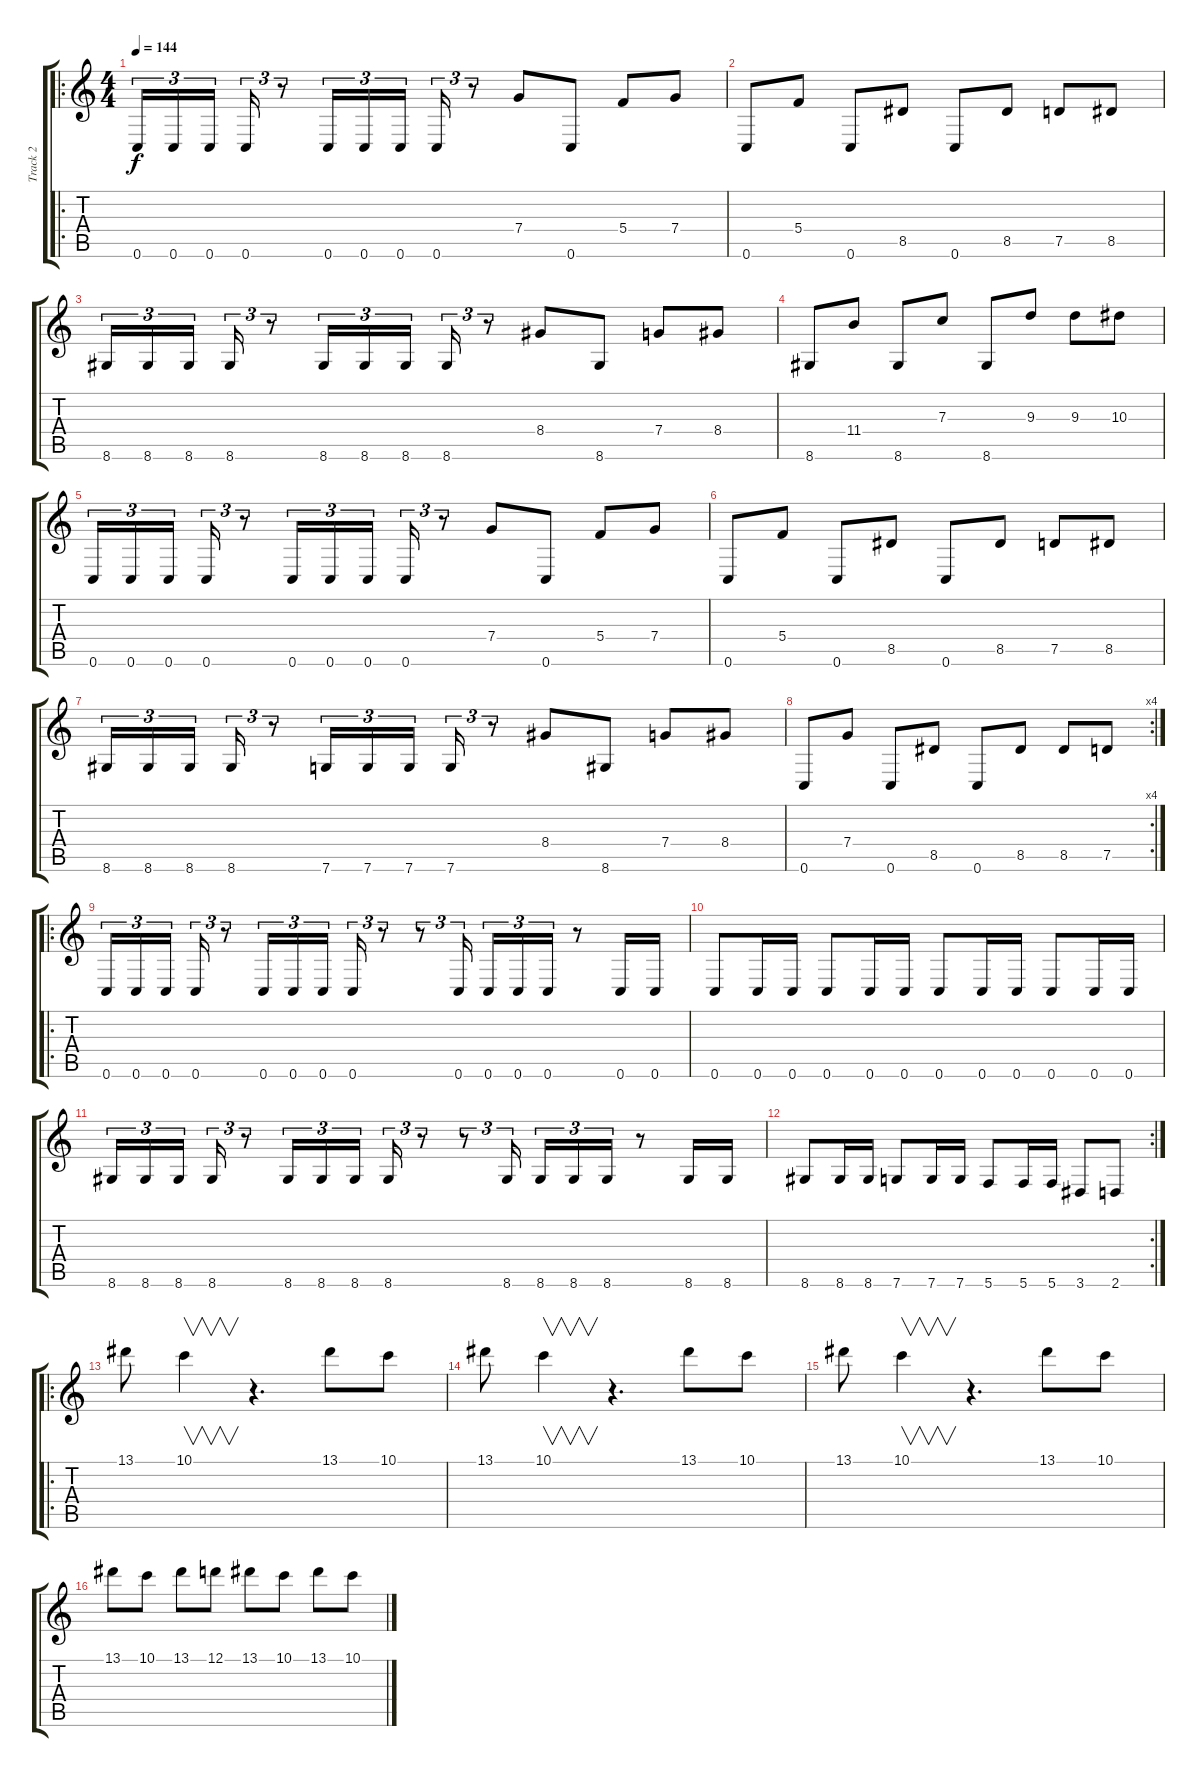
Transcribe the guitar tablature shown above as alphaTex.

\track ("Track 2" "Track 2") {instrument overdrivenguitar}
\staff {score tabs}
\tuning (D4 A3 F3 C3 G2 C2) {hide}
\ro
\ts (4 4)
\tempo 144
\clef g2
\ks c
0.6.16{tu (3 2) dy f} 0.6.16{tu (3 2)} 0.6.16{tu (3 2) beam splitsecondary} 0.6.16{tu (3 2)} r.8{tu (3 2)} 0.6.16{tu (3 2)} 0.6.16{tu (3 2)} 0.6.16{tu (3 2) beam splitsecondary} 0.6.16{tu (3 2)} r.8{tu (3 2)} 7.4.8 0.6.8 5.4.8 7.4.8 |
0.6.8 5.4.8 0.6.8 8.5.8 0.6.8 8.5.8 7.5.8 8.5.8 |
8.6.16{tu (3 2)} 8.6.16{tu (3 2)} 8.6.16{tu (3 2) beam splitsecondary} 8.6.16{tu (3 2)} r.8{tu (3 2)} 8.6.16{tu (3 2)} 8.6.16{tu (3 2)} 8.6.16{tu (3 2) beam splitsecondary} 8.6.16{tu (3 2)} r.8{tu (3 2)} 8.4.8 8.6.8 7.4.8 8.4.8 |
8.6.8 11.4.8 8.6.8 7.3.8 8.6.8 9.3.8 9.3.8 10.3.8 |
0.6.16{tu (3 2)} 0.6.16{tu (3 2)} 0.6.16{tu (3 2) beam splitsecondary} 0.6.16{tu (3 2)} r.8{tu (3 2)} 0.6.16{tu (3 2)} 0.6.16{tu (3 2)} 0.6.16{tu (3 2) beam splitsecondary} 0.6.16{tu (3 2)} r.8{tu (3 2)} 7.4.8 0.6.8 5.4.8 7.4.8 |
0.6.8 5.4.8 0.6.8 8.5.8 0.6.8 8.5.8 7.5.8 8.5.8 |
8.6.16{tu (3 2)} 8.6.16{tu (3 2)} 8.6.16{tu (3 2) beam splitsecondary} 8.6.16{tu (3 2)} r.8{tu (3 2)} 7.6.16{tu (3 2)} 7.6.16{tu (3 2)} 7.6.16{tu (3 2) beam splitsecondary} 7.6.16{tu (3 2)} r.8{tu (3 2)} 8.4.8 8.6.8 7.4.8 8.4.8 |
\rc 4
0.6.8 7.4.8 0.6.8 8.5.8 0.6.8 8.5.8 8.5.8 7.5.8 |
\ro
0.6.16{tu (3 2)} 0.6.16{tu (3 2)} 0.6.16{tu (3 2) beam splitsecondary} 0.6.16{tu (3 2)} r.8{tu (3 2)} 0.6.16{tu (3 2)} 0.6.16{tu (3 2)} 0.6.16{tu (3 2) beam splitsecondary} 0.6.16{tu (3 2)} r.8{tu (3 2)} r.8{tu (3 2)} 0.6.16{tu (3 2) beam splitsecondary} 0.6.16{tu (3 2)} 0.6.16{tu (3 2)} 0.6.16{tu (3 2)} r.8 0.6.16 0.6.16 |
0.6.8 0.6.16 0.6.16 0.6.8 0.6.16 0.6.16 0.6.8 0.6.16 0.6.16 0.6.8 0.6.16 0.6.16 |
8.6.16{tu (3 2)} 8.6.16{tu (3 2)} 8.6.16{tu (3 2) beam splitsecondary} 8.6.16{tu (3 2)} r.8{tu (3 2)} 8.6.16{tu (3 2)} 8.6.16{tu (3 2)} 8.6.16{tu (3 2) beam splitsecondary} 8.6.16{tu (3 2)} r.8{tu (3 2)} r.8{tu (3 2)} 8.6.16{tu (3 2) beam splitsecondary} 8.6.16{tu (3 2)} 8.6.16{tu (3 2)} 8.6.16{tu (3 2)} r.8 8.6.16 8.6.16 |
\rc 2
8.6.8 8.6.16 8.6.16 7.6.8 7.6.16 7.6.16 5.6.8 5.6.16 5.6.16 3.6.8 2.6.8 |
\ro
13.1.8 10.1.4{v} r.4{d} 13.1.8 10.1.8 |
13.1.8 10.1.4{v} r.4{d} 13.1.8 10.1.8 |
13.1.8 10.1.4{v} r.4{d} 13.1.8 10.1.8 |
13.1.8 10.1.8 13.1.8 12.1.8 13.1.8 10.1.8 13.1.8 10.1.8
